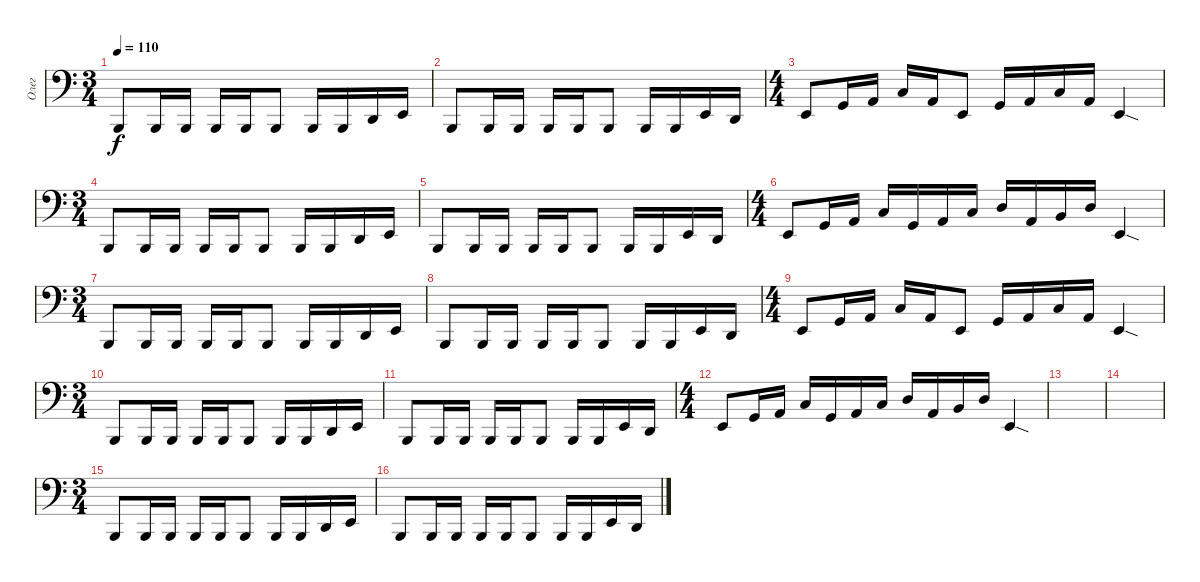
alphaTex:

\track ("Олег" "Олег") {instrument electricbassfinger}
\staff {score}
\tuning (G2 D2 A1 E1 B0) {hide}
\ts (3 4)
\tempo 110
\clef f4
\ks c
0.5.8{dy f} 0.5.16 0.5.16 0.5.16 0.5.16 0.5.8 0.5.16 0.5.16 3.5.16 5.5.16 |
0.5.8 0.5.16 0.5.16 0.5.16 0.5.16 0.5.8 0.5.16 0.5.16 5.5.16 3.5.16 |
\ts (4 4)
0.4.8 3.4.16 5.4.16 3.3.16 5.4.16 0.4.8 3.4.16 5.4.16 3.3.16 5.4.16 0.4{sod}.4 |
\ts (3 4)
0.5.8 0.5.16 0.5.16 0.5.16 0.5.16 0.5.8 0.5.16 0.5.16 3.5.16 5.5.16 |
0.5.8 0.5.16 0.5.16 0.5.16 0.5.16 0.5.8 0.5.16 0.5.16 5.5.16 3.5.16 |
\ts (4 4)
0.4.8 3.4.16 5.4.16 3.3.16 3.4.16 5.4.16 3.3.16 5.3.16 5.4.16 7.4.16 5.3.16 0.4{sod}.4 |
\ts (3 4)
0.5.8 0.5.16 0.5.16 0.5.16 0.5.16 0.5.8 0.5.16 0.5.16 3.5.16 5.5.16 |
0.5.8 0.5.16 0.5.16 0.5.16 0.5.16 0.5.8 0.5.16 0.5.16 5.5.16 3.5.16 |
\ts (4 4)
0.4.8 3.4.16 5.4.16 3.3.16 5.4.16 0.4.8 3.4.16 5.4.16 3.3.16 5.4.16 0.4{sod}.4 |
\ts (3 4)
0.5.8 0.5.16 0.5.16 0.5.16 0.5.16 0.5.8 0.5.16 0.5.16 3.5.16 5.5.16 |
0.5.8 0.5.16 0.5.16 0.5.16 0.5.16 0.5.8 0.5.16 0.5.16 5.5.16 3.5.16 |
\ts (4 4)
0.4.8 3.4.16 5.4.16 3.3.16 3.4.16 5.4.16 3.3.16 5.3.16 5.4.16 7.4.16 5.3.16 0.4{sod}.4 |
|
|
\ts (3 4)
0.5.8 0.5.16 0.5.16 0.5.16 0.5.16 0.5.8 0.5.16 0.5.16 3.5.16 5.5.16 |
0.5.8 0.5.16 0.5.16 0.5.16 0.5.16 0.5.8 0.5.16 0.5.16 5.5.16 3.5.16
